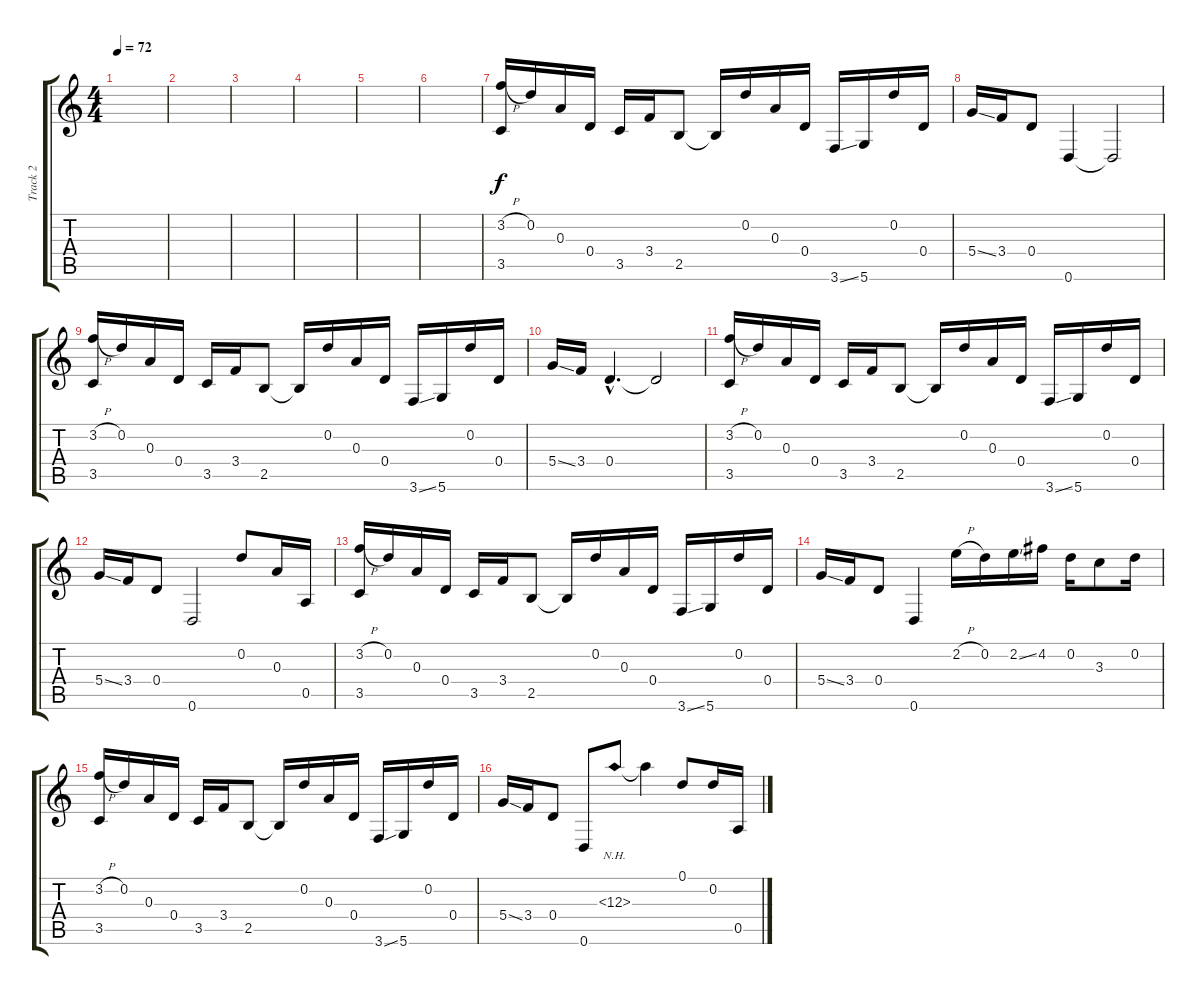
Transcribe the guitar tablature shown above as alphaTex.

\track ("Track 2" "Track 2") {instrument electricguitarclean}
\staff {score tabs}
\tuning (D4 D4 A3 D3 A2 D2) {hide}
\ts (4 4)
\tempo 72
\clef g2
\ks c
|
|
|
|
|
|
(3.2{h} 3.5).16 0.2.16 0.3.16 0.4.16 3.5.16 3.4.16 2.5.8 2.5{t}.16 0.2.16 0.3.16 0.4.16 3.6{ss}.16 5.6.16 0.2.16 0.4.16 |
5.4{ss}.16 3.4.16 0.4.8 0.6.4 0.6{t}.2 |
(3.2{h} 3.5).16 0.2.16 0.3.16 0.4.16 3.5.16 3.4.16 2.5.8 2.5{t}.16 0.2.16 0.3.16 0.4.16 3.6{ss}.16 5.6.16 0.2.16 0.4.16 |
5.4{ss}.16 3.4.16 0.4{hac}.4{d} 0.4{t}.2 |
(3.2{h} 3.5).16 0.2.16 0.3.16 0.4.16 3.5.16 3.4.16 2.5.8 2.5{t}.16 0.2.16 0.3.16 0.4.16 3.6{ss}.16 5.6.16 0.2.16 0.4.16 |
5.4{ss}.16 3.4.16 0.4.8 0.6.2 0.2.8 0.3.16 0.5.16 |
(3.2{h} 3.5).16 0.2.16 0.3.16 0.4.16 3.5.16 3.4.16 2.5.8 2.5{t}.16 0.2.16 0.3.16 0.4.16 3.6{ss}.16 5.6.16 0.2.16 0.4.16 |
5.4{ss}.16 3.4.16 0.4.8 0.6.4 2.2{h}.16 0.2.16 2.2{ss}.16 4.2.16 0.2.16 3.3.8 0.2.16 |
(3.2{h} 3.5).16 0.2.16 0.3.16 0.4.16 3.5.16 3.4.16 2.5.8 2.5{t}.16 0.2.16 0.3.16 0.4.16 3.6{ss}.16 5.6.16 0.2.16 0.4.16 |
5.4{ss}.16 3.4.16 0.4.8 0.6.8 12.3{nh}.8 12.3{t}.4 0.1.8 0.2.16 0.5.16
